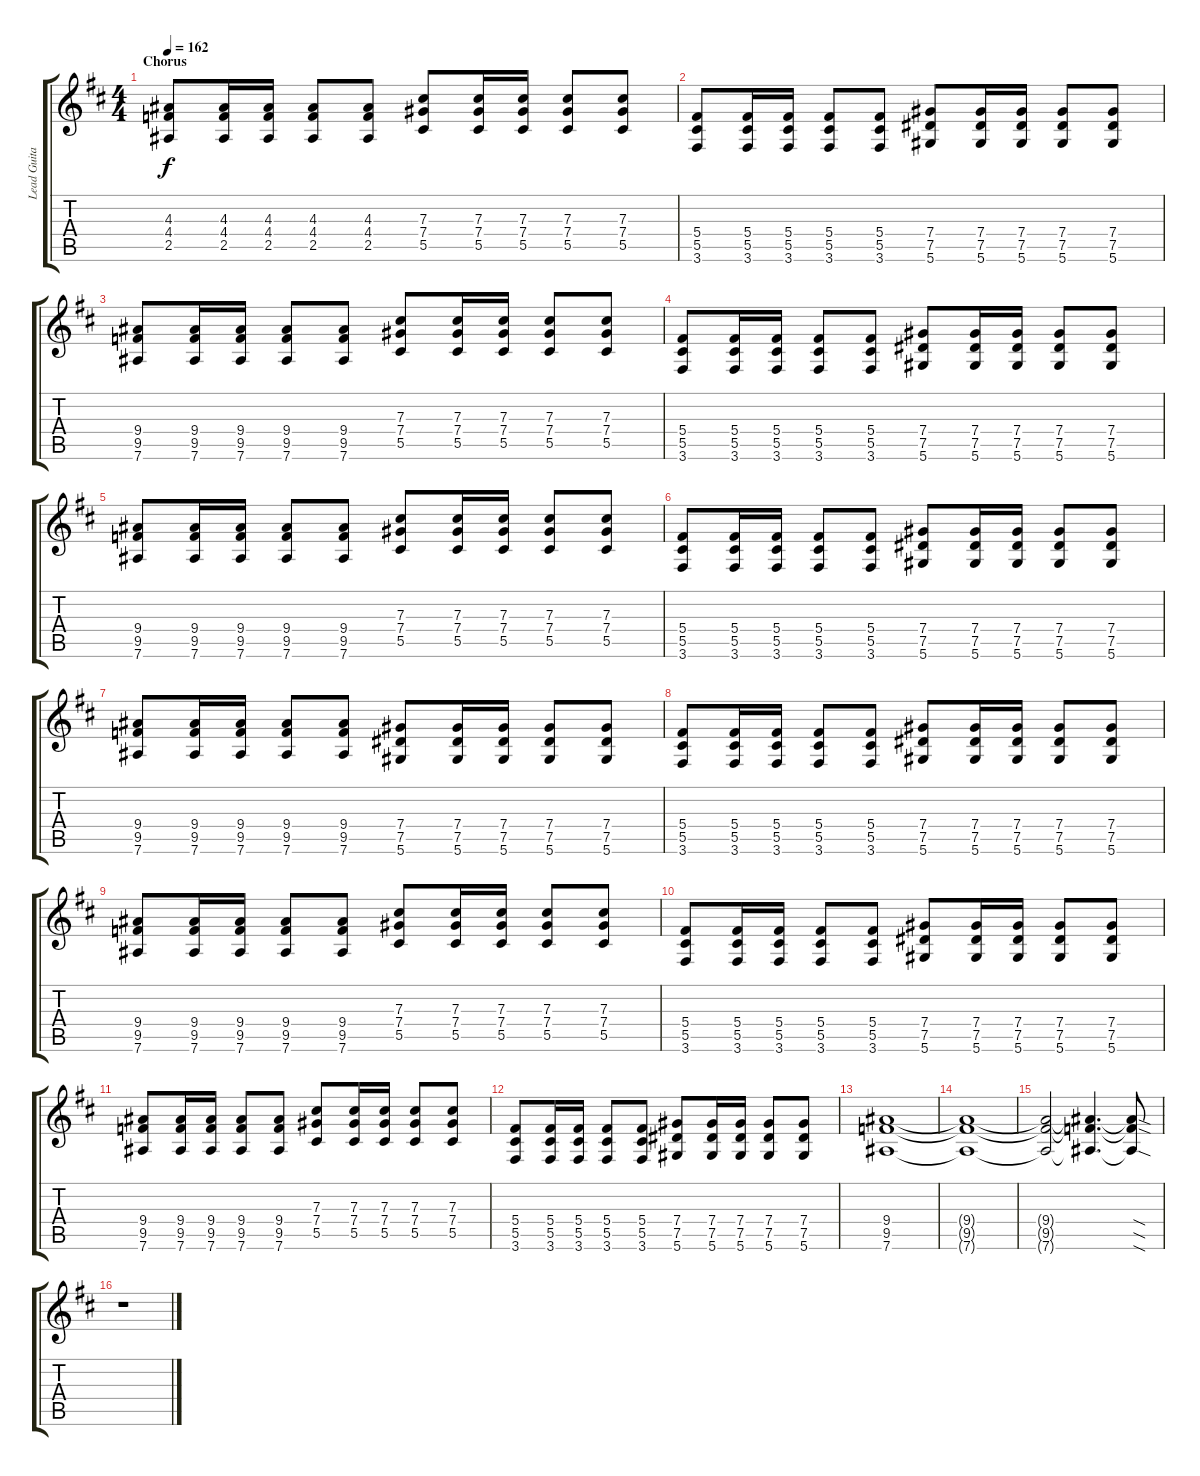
\track ("Lead Guitar" "Lead Guita") {instrument overdrivenguitar}
\staff {score tabs}
\tuning (Eb4 Bb3 Gb3 Db3 Ab2 Eb2) {hide}
\ts (4 4)
\section ("" "Chorus")
\tempo 162
\clef g2
\ks d
(4.3 4.4 2.5).8{dy f} (4.3 4.4 2.5).16 (4.3 4.4 2.5).16 (4.3 4.4 2.5).8 (4.3 4.4 2.5).8 (7.3 7.4 5.5).8 (7.3 7.4 5.5).16 (7.3 7.4 5.5).16 (7.3 7.4 5.5).8 (7.3 7.4 5.5).8 |
(5.4 5.5 3.6).8 (5.4 5.5 3.6).16 (5.4 5.5 3.6).16 (5.4 5.5 3.6).8 (5.4 5.5 3.6).8 (7.4 7.5 5.6).8 (7.4 7.5 5.6).16 (7.4 7.5 5.6).16 (7.4 7.5 5.6).8 (7.4 7.5 5.6).8 |
(9.4 9.5 7.6).8 (9.4 9.5 7.6).16 (9.4 9.5 7.6).16 (9.4 9.5 7.6).8 (9.4 9.5 7.6).8 (7.3 7.4 5.5).8 (7.3 7.4 5.5).16 (7.3 7.4 5.5).16 (7.3 7.4 5.5).8 (7.3 7.4 5.5).8 |
(5.4 5.5 3.6).8 (5.4 5.5 3.6).16 (5.4 5.5 3.6).16 (5.4 5.5 3.6).8 (5.4 5.5 3.6).8 (7.4 7.5 5.6).8 (7.4 7.5 5.6).16 (7.4 7.5 5.6).16 (7.4 7.5 5.6).8 (7.4 7.5 5.6).8 |
(9.4 9.5 7.6).8 (9.4 9.5 7.6).16 (9.4 9.5 7.6).16 (9.4 9.5 7.6).8 (9.4 9.5 7.6).8 (7.3 7.4 5.5).8 (7.3 7.4 5.5).16 (7.3 7.4 5.5).16 (7.3 7.4 5.5).8 (7.3 7.4 5.5).8 |
(5.4 5.5 3.6).8 (5.4 5.5 3.6).16 (5.4 5.5 3.6).16 (5.4 5.5 3.6).8 (5.4 5.5 3.6).8 (7.4 7.5 5.6).8 (7.4 7.5 5.6).16 (7.4 7.5 5.6).16 (7.4 7.5 5.6).8 (7.4 7.5 5.6).8 |
(9.4 9.5 7.6).8 (9.4 9.5 7.6).16 (9.4 9.5 7.6).16 (9.4 9.5 7.6).8 (9.4 9.5 7.6).8 (7.4 7.5 5.6).8 (7.4 7.5 5.6).16 (7.4 7.5 5.6).16 (7.4 7.5 5.6).8 (7.4 7.5 5.6).8 |
(5.4 5.5 3.6).8 (5.4 5.5 3.6).16 (5.4 5.5 3.6).16 (5.4 5.5 3.6).8 (5.4 5.5 3.6).8 (7.4 7.5 5.6).8 (7.4 7.5 5.6).16 (7.4 7.5 5.6).16 (7.4 7.5 5.6).8 (7.4 7.5 5.6).8 |
(9.4 9.5 7.6).8 (9.4 9.5 7.6).16 (9.4 9.5 7.6).16 (9.4 9.5 7.6).8 (9.4 9.5 7.6).8 (7.3 7.4 5.5).8 (7.3 7.4 5.5).16 (7.3 7.4 5.5).16 (7.3 7.4 5.5).8 (7.3 7.4 5.5).8 |
(5.4 5.5 3.6).8 (5.4 5.5 3.6).16 (5.4 5.5 3.6).16 (5.4 5.5 3.6).8 (5.4 5.5 3.6).8 (7.4 7.5 5.6).8 (7.4 7.5 5.6).16 (7.4 7.5 5.6).16 (7.4 7.5 5.6).8 (7.4 7.5 5.6).8 |
(9.4 9.5 7.6).8 (9.4 9.5 7.6).16 (9.4 9.5 7.6).16 (9.4 9.5 7.6).8 (9.4 9.5 7.6).8 (7.3 7.4 5.5).8 (7.3 7.4 5.5).16 (7.3 7.4 5.5).16 (7.3 7.4 5.5).8 (7.3 7.4 5.5).8 |
(5.4 5.5 3.6).8 (5.4 5.5 3.6).16 (5.4 5.5 3.6).16 (5.4 5.5 3.6).8 (5.4 5.5 3.6).8 (7.4 7.5 5.6).8 (7.4 7.5 5.6).16 (7.4 7.5 5.6).16 (7.4 7.5 5.6).8 (7.4 7.5 5.6).8 |
(9.4 9.5 7.6).1 |
(9.4{t} 9.5{t} 7.6{t}).1 |
(9.4{t} 9.5{t} 7.6{t}).2 (9.4{t} 9.5{t} 7.6{t}).4{d} (9.4{sod t} 9.5{sod t} 7.6{sod t}).8 |
r.1
